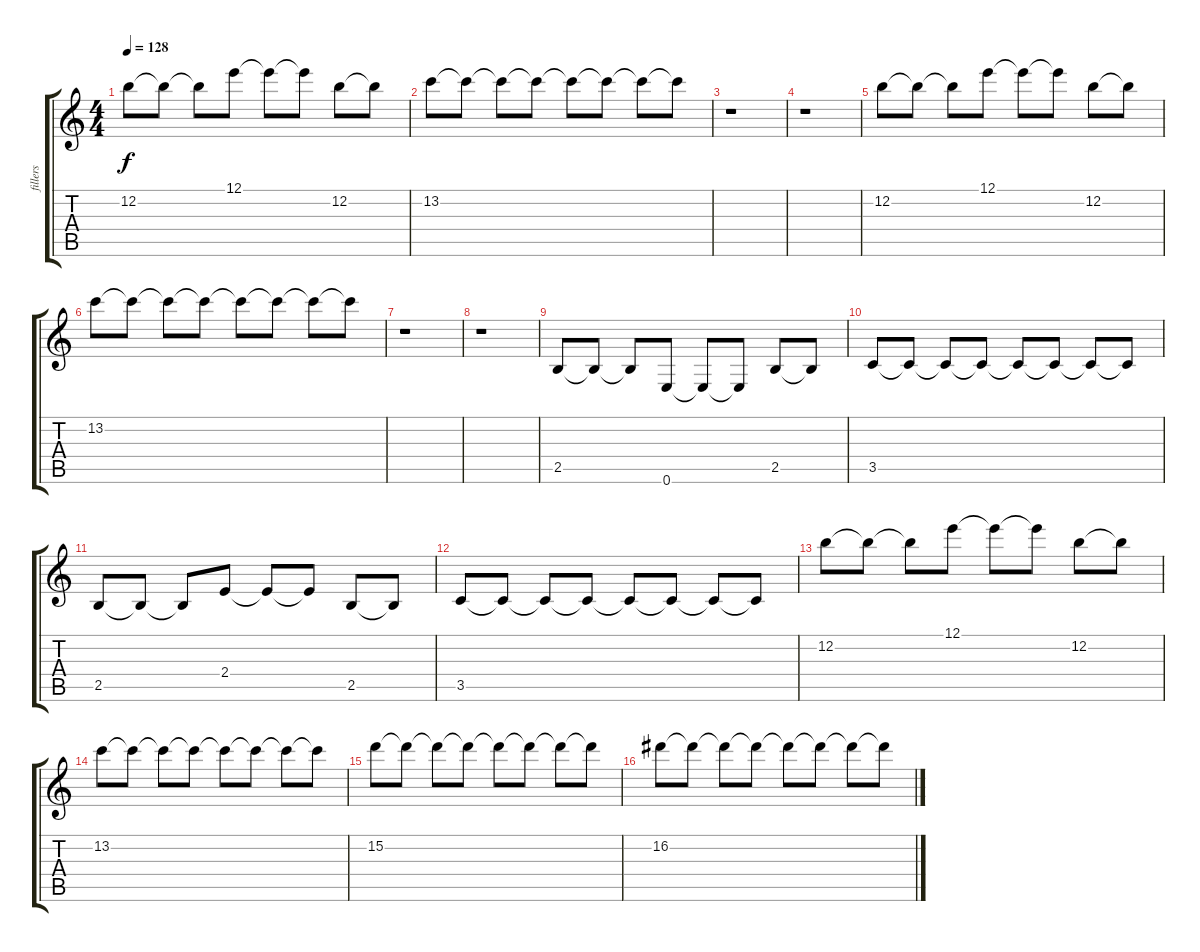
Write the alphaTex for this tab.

\track ("fillers" "fillers") {instrument overdrivenguitar}
\staff {score tabs}
\tuning (E4 B3 G3 D3 A2 E2) {hide}
\ts (4 4)
\tempo 128
\clef g2
\ks c
12.2.8{dy f} 12.2{t}.8 12.2{t}.8 12.1.8 12.1{t}.8 12.1{t}.8 12.2.8 12.2{t}.8 |
13.2.8 13.2{t}.8 13.2{t}.8 13.2{t}.8 13.2{t}.8 13.2{t}.8 13.2{t}.8 13.2{t}.8 |
r.1 |
r.1 |
12.2.8 12.2{t}.8 12.2{t}.8 12.1.8 12.1{t}.8 12.1{t}.8 12.2.8 12.2{t}.8 |
13.2.8 13.2{t}.8 13.2{t}.8 13.2{t}.8 13.2{t}.8 13.2{t}.8 13.2{t}.8 13.2{t}.8 |
r.1 |
r.1 |
2.5.8 2.5{t}.8 2.5{t}.8 0.6.8 0.6{t}.8 0.6{t}.8 2.5.8 2.5{t}.8 |
3.5.8 3.5{t}.8 3.5{t}.8 3.5{t}.8 3.5{t}.8 3.5{t}.8 3.5{t}.8 3.5{t}.8 |
2.5.8 2.5{t}.8 2.5{t}.8 2.4.8 2.4{t}.8 2.4{t}.8 2.5.8 2.5{t}.8 |
3.5.8 3.5{t}.8 3.5{t}.8 3.5{t}.8 3.5{t}.8 3.5{t}.8 3.5{t}.8 3.5{t}.8 |
12.2.8 12.2{t}.8 12.2{t}.8 12.1.8 12.1{t}.8 12.1{t}.8 12.2.8 12.2{t}.8 |
13.2.8 13.2{t}.8 13.2{t}.8 13.2{t}.8 13.2{t}.8 13.2{t}.8 13.2{t}.8 13.2{t}.8 |
15.2.8 15.2{t}.8 15.2{t}.8 15.2{t}.8 15.2{t}.8 15.2{t}.8 15.2{t}.8 15.2{t}.8 |
16.2.8 16.2{t}.8 16.2{t}.8 16.2{t}.8 16.2{t}.8 16.2{t}.8 16.2{t}.8 16.2{t}.8
